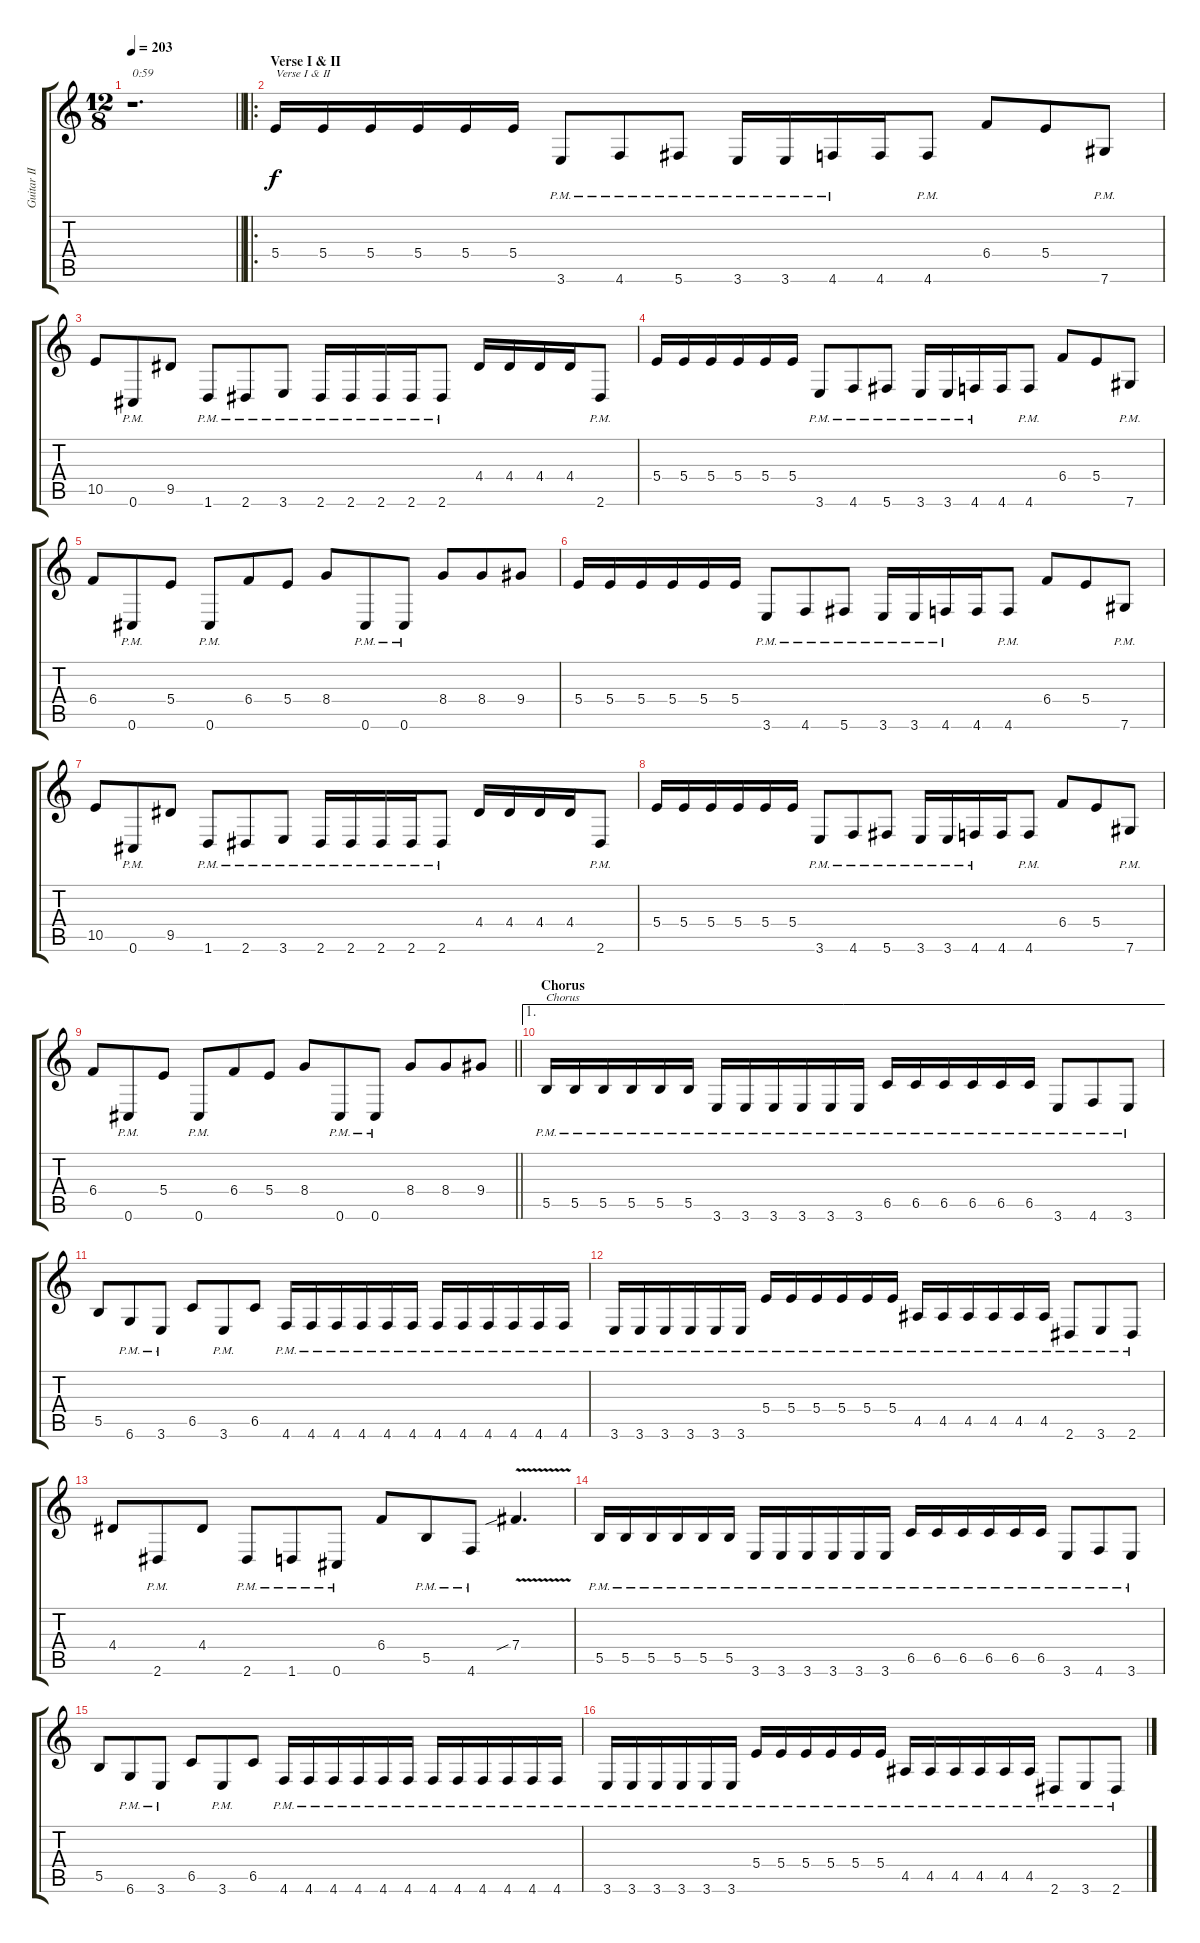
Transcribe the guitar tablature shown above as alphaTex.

\track ("Guitar II [Guy Marchais]" "Guitar II ") {instrument distortionguitar}
\staff {score tabs}
\tuning (Db4 Ab3 E3 B2 Gb2 Db2) {hide}
\ts (12 8)
\tempo 203
\clef g2
\barLineRight lightlight
\ks c
r.1{d txt "0:59" dy f instrument distortionguitar} |
\ro
\section ("" "Verse I & II")
5.4.16{txt "Verse I & II"} 5.4.16 5.4.16 5.4.16 5.4.16 5.4.16 3.6{pm}.8 4.6{pm}.8 5.6{pm}.8 3.6{pm}.16 3.6{pm}.16 4.6{pm}.16 4.6.16 4.6{pm}.8 6.4.8 5.4.8 7.6{pm}.8 |
10.5.8 0.6{pm}.8 9.5.8 1.6{pm}.8 2.6{pm}.8 3.6{pm}.8 2.6{pm}.16 2.6{pm}.16 2.6{pm}.16 2.6{pm}.16 2.6{pm}.8 4.4.16 4.4.16 4.4.16 4.4.16 2.6{pm}.8 |
5.4.16 5.4.16 5.4.16 5.4.16 5.4.16 5.4.16 3.6{pm}.8 4.6{pm}.8 5.6{pm}.8 3.6{pm}.16 3.6{pm}.16 4.6{pm}.16 4.6.16 4.6{pm}.8 6.4.8 5.4.8 7.6{pm}.8 |
6.4.8 0.6{pm}.8 5.4.8 0.6{pm}.8 6.4.8 5.4.8 8.4.8 0.6{pm}.8 0.6{pm}.8 8.4.8 8.4.8 9.4.8 |
5.4.16 5.4.16 5.4.16 5.4.16 5.4.16 5.4.16 3.6{pm}.8 4.6{pm}.8 5.6{pm}.8 3.6{pm}.16 3.6{pm}.16 4.6{pm}.16 4.6.16 4.6{pm}.8 6.4.8 5.4.8 7.6{pm}.8 |
10.5.8 0.6{pm}.8 9.5.8 1.6{pm}.8 2.6{pm}.8 3.6{pm}.8 2.6{pm}.16 2.6{pm}.16 2.6{pm}.16 2.6{pm}.16 2.6{pm}.8 4.4.16 4.4.16 4.4.16 4.4.16 2.6{pm}.8 |
5.4.16 5.4.16 5.4.16 5.4.16 5.4.16 5.4.16 3.6{pm}.8 4.6{pm}.8 5.6{pm}.8 3.6{pm}.16 3.6{pm}.16 4.6{pm}.16 4.6.16 4.6{pm}.8 6.4.8 5.4.8 7.6{pm}.8 |
\barLineRight lightlight
6.4.8 0.6{pm}.8 5.4.8 0.6{pm}.8 6.4.8 5.4.8 8.4.8 0.6{pm}.8 0.6{pm}.8 8.4.8 8.4.8 9.4.8 |
\ae 1
\section ("" "Chorus")
5.5{pm}.16{txt "Chorus"} 5.5{pm}.16 5.5{pm}.16 5.5{pm}.16 5.5{pm}.16 5.5{pm}.16 3.6{pm}.16 3.6{pm}.16 3.6{pm}.16 3.6{pm}.16 3.6{pm}.16 3.6{pm}.16 6.5{pm}.16 6.5{pm}.16 6.5{pm}.16 6.5{pm}.16 6.5{pm}.16 6.5{pm}.16 3.6{pm}.8 4.6{pm}.8 3.6{pm}.8 |
5.5.8 6.6{pm}.8 3.6{pm}.8 6.5.8 3.6{pm}.8 6.5.8 4.6{pm}.16 4.6{pm}.16 4.6{pm}.16 4.6{pm}.16 4.6{pm}.16 4.6{pm}.16 4.6{pm}.16 4.6{pm}.16 4.6{pm}.16 4.6{pm}.16 4.6{pm}.16 4.6{pm}.16 |
3.6{pm}.16 3.6{pm}.16 3.6{pm}.16 3.6{pm}.16 3.6{pm}.16 3.6{pm}.16 5.4{pm}.16 5.4{pm}.16 5.4{pm}.16 5.4{pm}.16 5.4{pm}.16 5.4{pm}.16 4.5{pm}.16 4.5{pm}.16 4.5{pm}.16 4.5{pm}.16 4.5{pm}.16 4.5{pm}.16 2.6{pm}.8 3.6{pm}.8 2.6{pm}.8 |
4.4.8 2.6{pm}.8 4.4.8 2.6{pm}.8 1.6{pm}.8 0.6{pm}.8 6.4.8 5.5{pm}.8 4.6{pm}.8 7.4{v sib}.4{d} |
5.5{pm}.16 5.5{pm}.16 5.5{pm}.16 5.5{pm}.16 5.5{pm}.16 5.5{pm}.16 3.6{pm}.16 3.6{pm}.16 3.6{pm}.16 3.6{pm}.16 3.6{pm}.16 3.6{pm}.16 6.5{pm}.16 6.5{pm}.16 6.5{pm}.16 6.5{pm}.16 6.5{pm}.16 6.5{pm}.16 3.6{pm}.8 4.6{pm}.8 3.6{pm}.8 |
5.5.8 6.6{pm}.8 3.6{pm}.8 6.5.8 3.6{pm}.8 6.5.8 4.6{pm}.16 4.6{pm}.16 4.6{pm}.16 4.6{pm}.16 4.6{pm}.16 4.6{pm}.16 4.6{pm}.16 4.6{pm}.16 4.6{pm}.16 4.6{pm}.16 4.6{pm}.16 4.6{pm}.16 |
3.6{pm}.16 3.6{pm}.16 3.6{pm}.16 3.6{pm}.16 3.6{pm}.16 3.6{pm}.16 5.4{pm}.16 5.4{pm}.16 5.4{pm}.16 5.4{pm}.16 5.4{pm}.16 5.4{pm}.16 4.5{pm}.16 4.5{pm}.16 4.5{pm}.16 4.5{pm}.16 4.5{pm}.16 4.5{pm}.16 2.6{pm}.8 3.6{pm}.8 2.6{pm}.8
